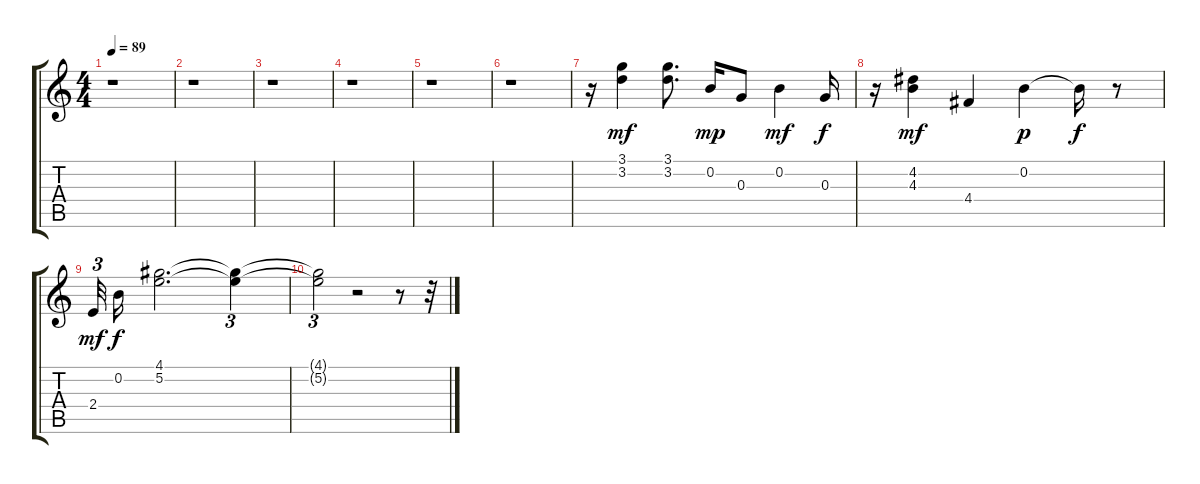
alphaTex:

\track "" {instrument electricguitarjazz}
\staff {score tabs}
\tuning (E4 B3 G3 D3 A2 E2) {hide}
\ts (4 4)
\tempo 89
\clef g2
\ks c
r.1{dy mf} |
r.1 |
r.1 |
r.1 |
r.1 |
r.1 |
r.16 (3.1 3.2).4 (3.1 3.2).8{d} 0.2.16{dy mp} 0.3.8 0.2.4{dy mf} 0.3.16{dy f} |
r.16 (4.2 4.3).4{dy mf} 4.4.4 0.2.4{dy p} 0.2{t}.16{dy f} r.8 |
2.4.32{tu (3 2) dy mf} 0.2.16{dy f} (4.1 5.2).2{d} (4.1{t} 5.2{t}).4{tu (3 2)} |
(4.1{t} 5.2{t}).2{tu (3 2)} r.2 r.8 r.32
